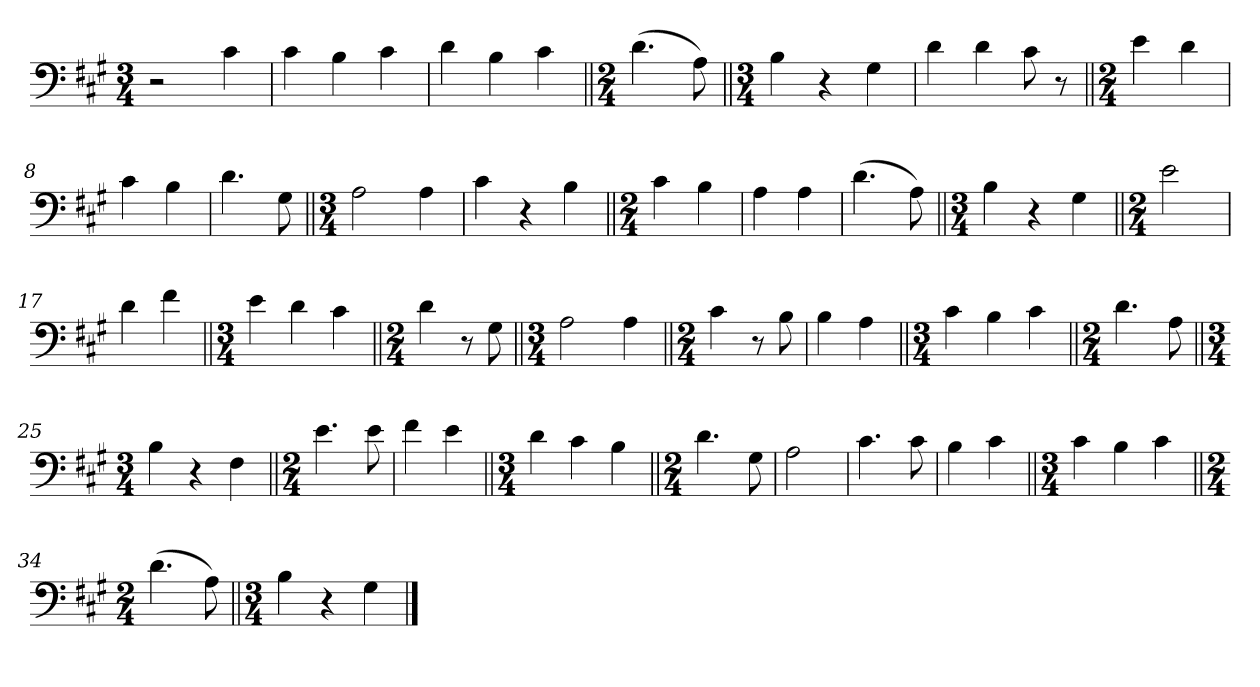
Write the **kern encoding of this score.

**kern
*part1
*staff1
*clefF4
*k[f#c#g#]
*M3/4
=1
2r
4c#\
=2
4c#\
4B\
4c#\
=3
4d\
4B\
4c#\
=4||
*M2/4
(4.d\
8A\)
=5||
*M3/4
4B\
4r
4G#\
=6
4d\
4d\
8c#\
8r
=7||
*M2/4
4e\
4d\
=8
4c#\
4B\
=9
4.d\
8G#\
=10||
*M3/4
2A\
4A\
=11
4c#\
4r
4B\
=12||
*M2/4
4c#\
4B\
=13
4A\
4A\
=14
(4.d\
8A\)
=15||
*M3/4
4B\
4r
4G#\
=16||
*M2/4
2e\
=17
4d\
4f#\
=18||
*M3/4
4e\
4d\
4c#\
=19||
*M2/4
4d\
8r
8G#\
=20||
*M3/4
2A\
4A\
=21||
*M2/4
4c#\
8r
8B\
=22
4B\
4A\
=23||
*M3/4
4c#\
4B\
4c#\
=24||
*M2/4
4.d\
8A\
=25||
*M3/4
4B\
4r
4F#\
=26||
*M2/4
4.e\
8e\
=27
4f#\
4e\
=28||
*M3/4
4d\
4c#\
4B\
=29||
*M2/4
4.d\
8G#\
=30
2A\
=31
4.c#\
8c#\
=32
4B\
4c#\
=33||
*M3/4
4c#\
4B\
4c#\
=34||
*M2/4
(4.d\
8A\)
=35||
*M3/4
4B\
4r
4G#\
==
*-
